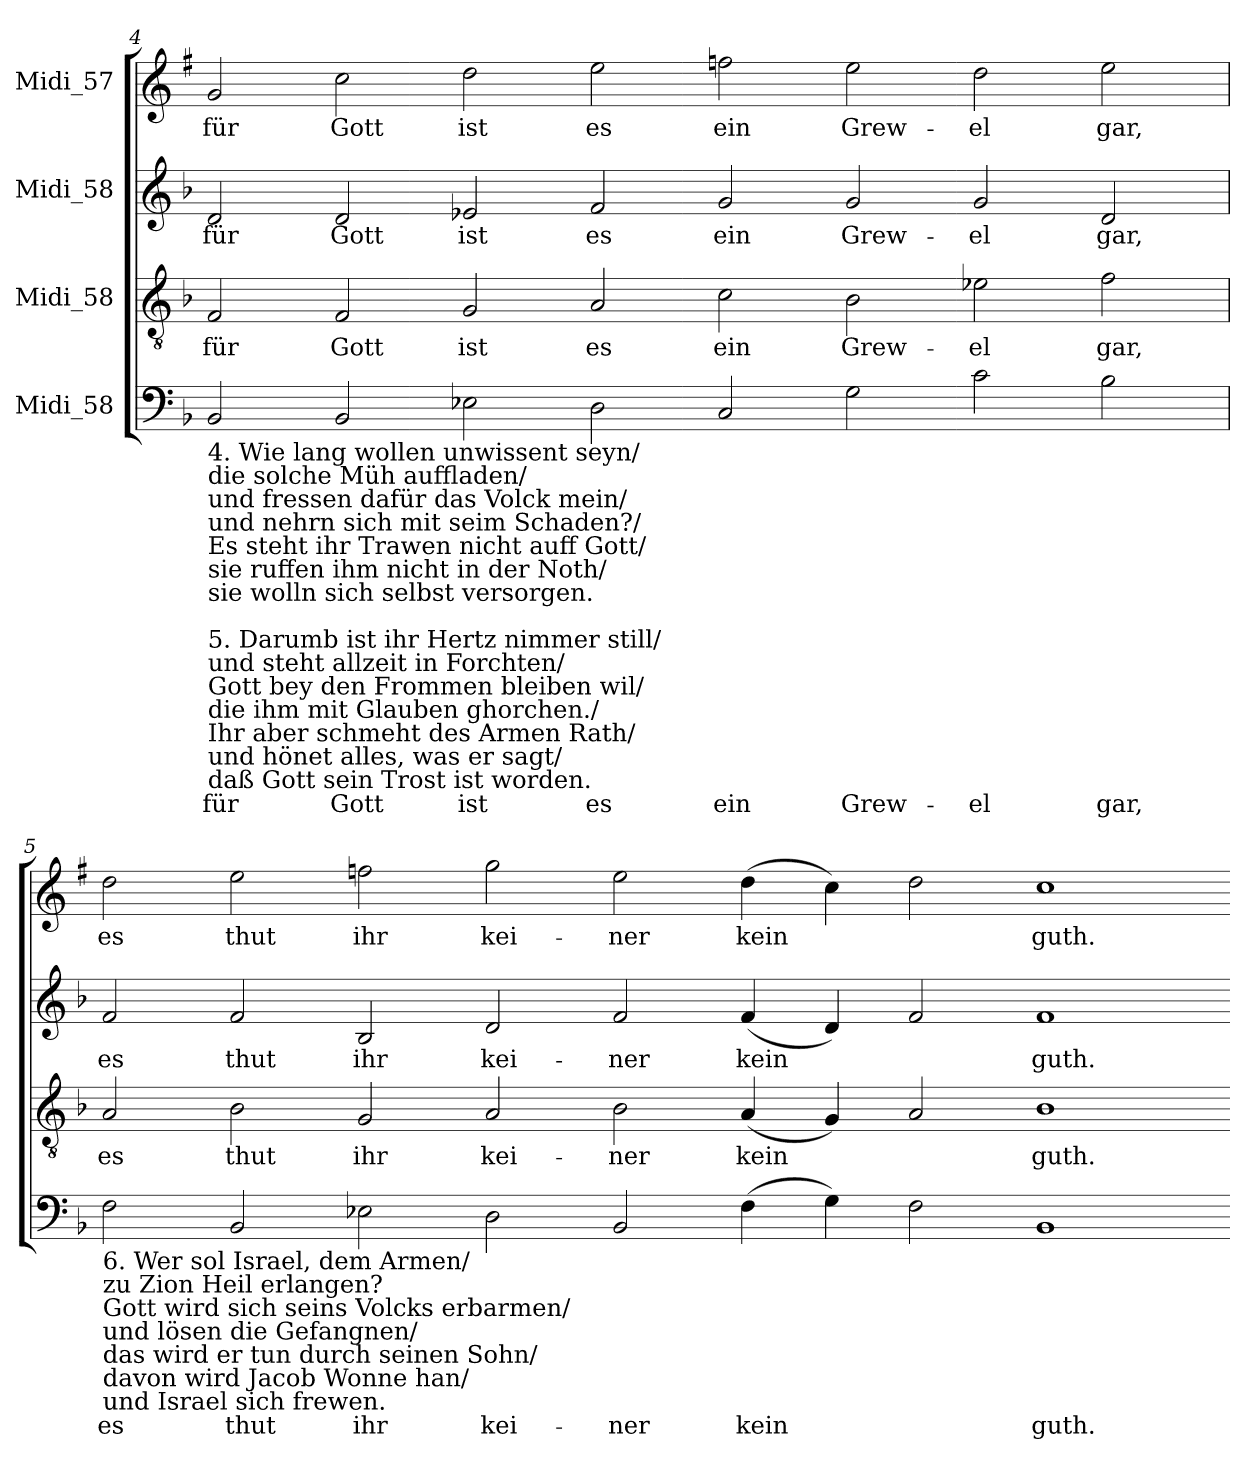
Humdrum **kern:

**kern	**text	**kern	**text	**kern	**text	**kern	**text
*part4	*part4	*part3	*part3	*part2	*part2	*part1	*part1
*staff4	*staff4	*staff3	*staff3	*staff2	*staff2	*staff1	*staff1
*I"Midi_58	*	*I"Midi_58	*	*I"Midi_58	*	*I"Midi_57	*
*clefF4	*	*clefGv2	*	*clefG2	*	*clefG2	*
*	*	*	*	*	*	*ITrd1c2	*
*k[b-]	*	*k[b-]	*	*k[b-]	*	*k[b-]	*
*F:	*	*F:	*	*F:	*	*F:	*
=4	=4	=4	=4	=4	=4	=4	=4
!LO:TX:b:t=4. Wie lang wollen unwissent seyn/\ndie solche Müh auffladen/\nund fressen dafür das Volck mein/\nund nehrn sich mit seim Schaden?/\nEs steht ihr Trawen nicht auff Gott/\nsie ruffen ihm nicht in der Noth/\nsie wolln sich selbst versorgen.\n\n5. Darumb ist ihr Hertz nimmer still/\nund steht allzeit in Forchten/\nGott bey den Frommen bleiben wil/\ndie ihm mit Glauben ghorchen./\nIhr aber schmeht des Armen Rath/\nund hönet alles, was er sagt/\ndaß Gott sein Trost ist worden.	!	!	!	!	!	!	!
!	!LO:LY:b	!	!LO:LY:b	!	!LO:LY:b	!	!LO:LY:b
2BB-	für	2F	für	2d	für	2f	für
!	!LO:LY:b	!	!LO:LY:b	!	!LO:LY:b	!	!LO:LY:b
2BB-	Gott	2F	Gott	2d	Gott	2b-	Gott
!	!LO:LY:b	!	!LO:LY:b	!	!LO:LY:b	!	!LO:LY:b
2E-X	ist	2G	ist	2e-X	ist	2cc	ist
!	!LO:LY:b	!	!LO:LY:b	!	!LO:LY:b	!	!LO:LY:b
2D	es	2A	es	2f	es	2dd	es
!	!LO:LY:b	!	!LO:LY:b	!	!LO:LY:b	!	!LO:LY:b
2C	ein	2c	ein	2g	ein	2ee-X	ein
!	!LO:LY:b	!	!LO:LY:b	!	!LO:LY:b	!	!LO:LY:b
2G	Grew-	2B-	Grew-	2g	Grew-	2dd	Grew-
!	!LO:LY:b	!	!LO:LY:b	!	!LO:LY:b	!	!LO:LY:b
2c	-el	2e-X	-el	2g	-el	2cc	-el
!	!LO:LY:b	!	!LO:LY:b	!	!LO:LY:b	!	!LO:LY:b
2B-	gar,	2f	gar,	2d	gar,	2dd	gar,
=5	=5	=5	=5	=5	=5	=5	=5
!LO:TX:b:t=6. Wer sol Israel, dem Armen/\nzu Zion Heil erlangen?\nGott wird sich seins Volcks erbarmen/\nund lösen die Gefangnen/\ndas wird er tun durch seinen Sohn/\ndavon wird Jacob Wonne han/\nund Israel sich frewen.	!	!	!	!	!	!	!
!	!LO:LY:b	!	!LO:LY:b	!	!LO:LY:b	!	!LO:LY:b
2F	es	2A	es	2f	es	2cc	es
!	!LO:LY:b	!	!LO:LY:b	!	!LO:LY:b	!	!LO:LY:b
2BB-	thut	2B-	thut	2f	thut	2dd	thut
!	!LO:LY:b	!	!LO:LY:b	!	!LO:LY:b	!	!LO:LY:b
2E-X	ihr	2G	ihr	2B-	ihr	2ee-X	ihr
!	!LO:LY:b	!	!LO:LY:b	!	!LO:LY:b	!	!LO:LY:b
2D	kei-	2A	kei-	2d	kei-	2ff	kei-
!	!LO:LY:b	!	!LO:LY:b	!	!LO:LY:b	!	!LO:LY:b
2BB-	-ner	2B-	-ner	2f	-ner	2dd	-ner
!	!LO:LY:b	!	!LO:LY:b	!	!LO:LY:b	!	!LO:LY:b
(>4F	kein	(<4A	kein	(<4f	kein	(>4cc	kein
4G)	.	4G)	.	4d)	.	4b-)	.
2F	.	2A	.	2f	.	2cc	.
!	!LO:LY:b	!	!LO:LY:b	!	!LO:LY:b	!	!LO:LY:b
1BB-	guth.	1B-	guth.	1f	guth.	1b-	guth.
=-	=-	=-	=-	=-	=-	=-	=-
*-	*-	*-	*-	*-	*-	*-	*-
